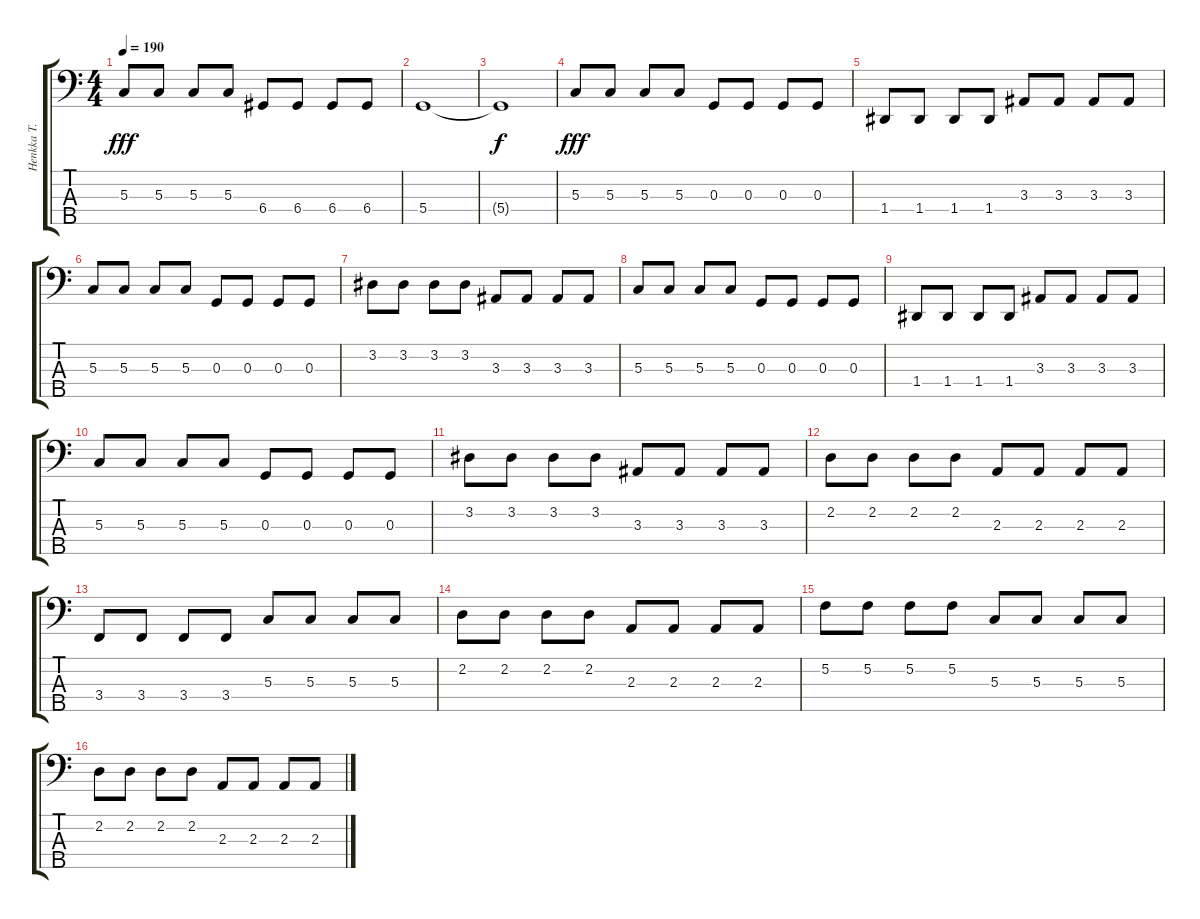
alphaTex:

\track ("Henkka T. Blacksmith" "Henkka T. ") {instrument electricbassfinger}
\staff {score tabs}
\tuning (F2 C2 G1 D1 A0) {hide}
\ts (4 4)
\tempo 190
\clef f4
\ks c
5.3.8{dy fff} 5.3.8 5.3.8 5.3.8 6.4.8 6.4.8 6.4.8 6.4.8 |
5.4.1 |
5.4{t}.1{dy f} |
5.3.8{dy fff} 5.3.8 5.3.8 5.3.8 0.3.8 0.3.8 0.3.8 0.3.8 |
1.4.8 1.4.8 1.4.8 1.4.8 3.3.8 3.3.8 3.3.8 3.3.8 |
5.3.8 5.3.8 5.3.8 5.3.8 0.3.8 0.3.8 0.3.8 0.3.8 |
3.2.8 3.2.8 3.2.8 3.2.8 3.3.8 3.3.8 3.3.8 3.3.8 |
5.3.8 5.3.8 5.3.8 5.3.8 0.3.8 0.3.8 0.3.8 0.3.8 |
1.4.8 1.4.8 1.4.8 1.4.8 3.3.8 3.3.8 3.3.8 3.3.8 |
5.3.8 5.3.8 5.3.8 5.3.8 0.3.8 0.3.8 0.3.8 0.3.8 |
3.2.8 3.2.8 3.2.8 3.2.8 3.3.8 3.3.8 3.3.8 3.3.8 |
2.2.8 2.2.8 2.2.8 2.2.8 2.3.8 2.3.8 2.3.8 2.3.8 |
3.4.8 3.4.8 3.4.8 3.4.8 5.3.8 5.3.8 5.3.8 5.3.8 |
2.2.8 2.2.8 2.2.8 2.2.8 2.3.8 2.3.8 2.3.8 2.3.8 |
5.2.8 5.2.8 5.2.8 5.2.8 5.3.8 5.3.8 5.3.8 5.3.8 |
2.2.8 2.2.8 2.2.8 2.2.8 2.3.8 2.3.8 2.3.8 2.3.8
